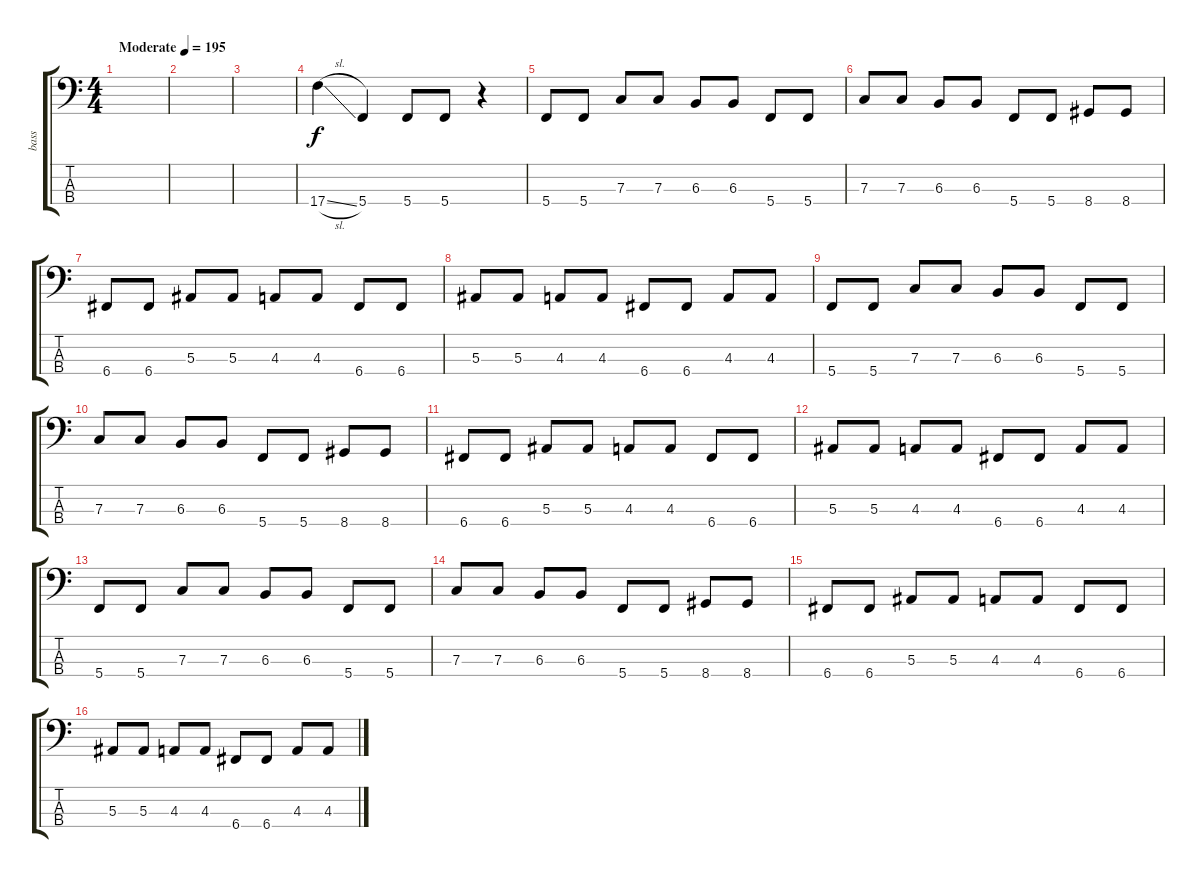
\track ("bass" "bass") {instrument slapbass1}
\staff {score tabs}
\tuning (Eb2 Bb1 F1 C1) {hide}
\ts (4 4)
\tempo (195 "Moderate")
\clef f4
\ks c
|
|
|
17.4{sl}.4 5.4.4 5.4.8 5.4.8 r.4 |
5.4.8 5.4.8 7.3.8 7.3.8 6.3.8 6.3.8 5.4.8 5.4.8 |
7.3.8 7.3.8 6.3.8 6.3.8 5.4.8 5.4.8 8.4.8 8.4.8 |
6.4.8 6.4.8 5.3.8 5.3.8 4.3.8 4.3.8 6.4.8 6.4.8 |
5.3.8 5.3.8 4.3.8 4.3.8 6.4.8 6.4.8 4.3.8 4.3.8 |
5.4.8 5.4.8 7.3.8 7.3.8 6.3.8 6.3.8 5.4.8 5.4.8 |
7.3.8 7.3.8 6.3.8 6.3.8 5.4.8 5.4.8 8.4.8 8.4.8 |
6.4.8 6.4.8 5.3.8 5.3.8 4.3.8 4.3.8 6.4.8 6.4.8 |
5.3.8 5.3.8 4.3.8 4.3.8 6.4.8 6.4.8 4.3.8 4.3.8 |
5.4.8 5.4.8 7.3.8 7.3.8 6.3.8 6.3.8 5.4.8 5.4.8 |
7.3.8 7.3.8 6.3.8 6.3.8 5.4.8 5.4.8 8.4.8 8.4.8 |
6.4.8 6.4.8 5.3.8 5.3.8 4.3.8 4.3.8 6.4.8 6.4.8 |
5.3.8 5.3.8 4.3.8 4.3.8 6.4.8 6.4.8 4.3.8 4.3.8
